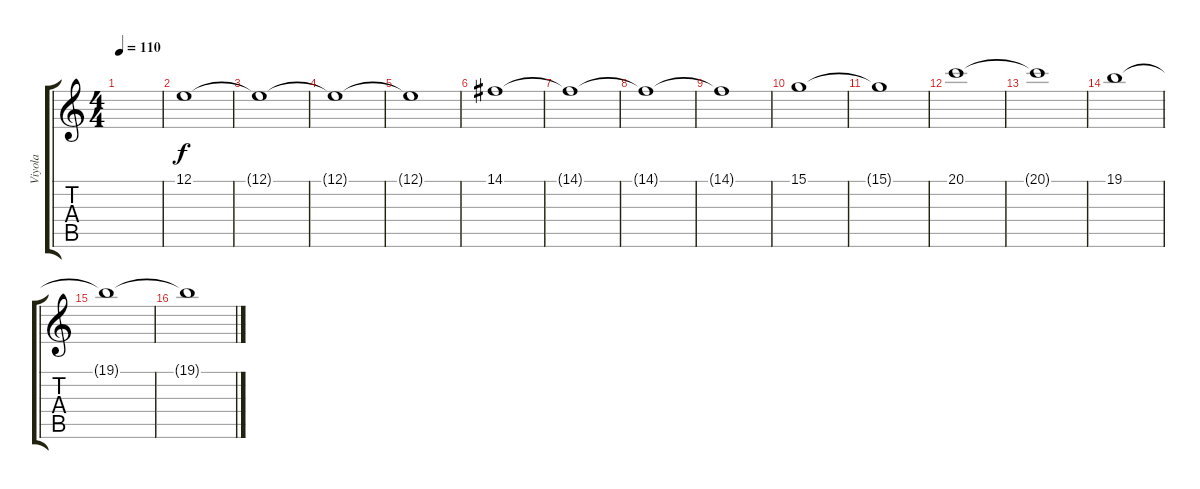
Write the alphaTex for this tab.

\track ("Viyola" "Viyola") {instrument viola}
\staff {score tabs}
\tuning (E4 B3 G3 D3 A2 E2) {hide}
\ts (4 4)
\tempo 110
\clef g2
\ks c
|
12.1.1 |
12.1{t}.1 |
12.1{t}.1 |
12.1{t}.1 |
14.1.1 |
14.1{t}.1 |
14.1{t}.1 |
14.1{t}.1 |
15.1.1 |
15.1{t}.1 |
20.1.1 |
20.1{t}.1 |
19.1.1 |
19.1{t}.1 |
19.1{t}.1
